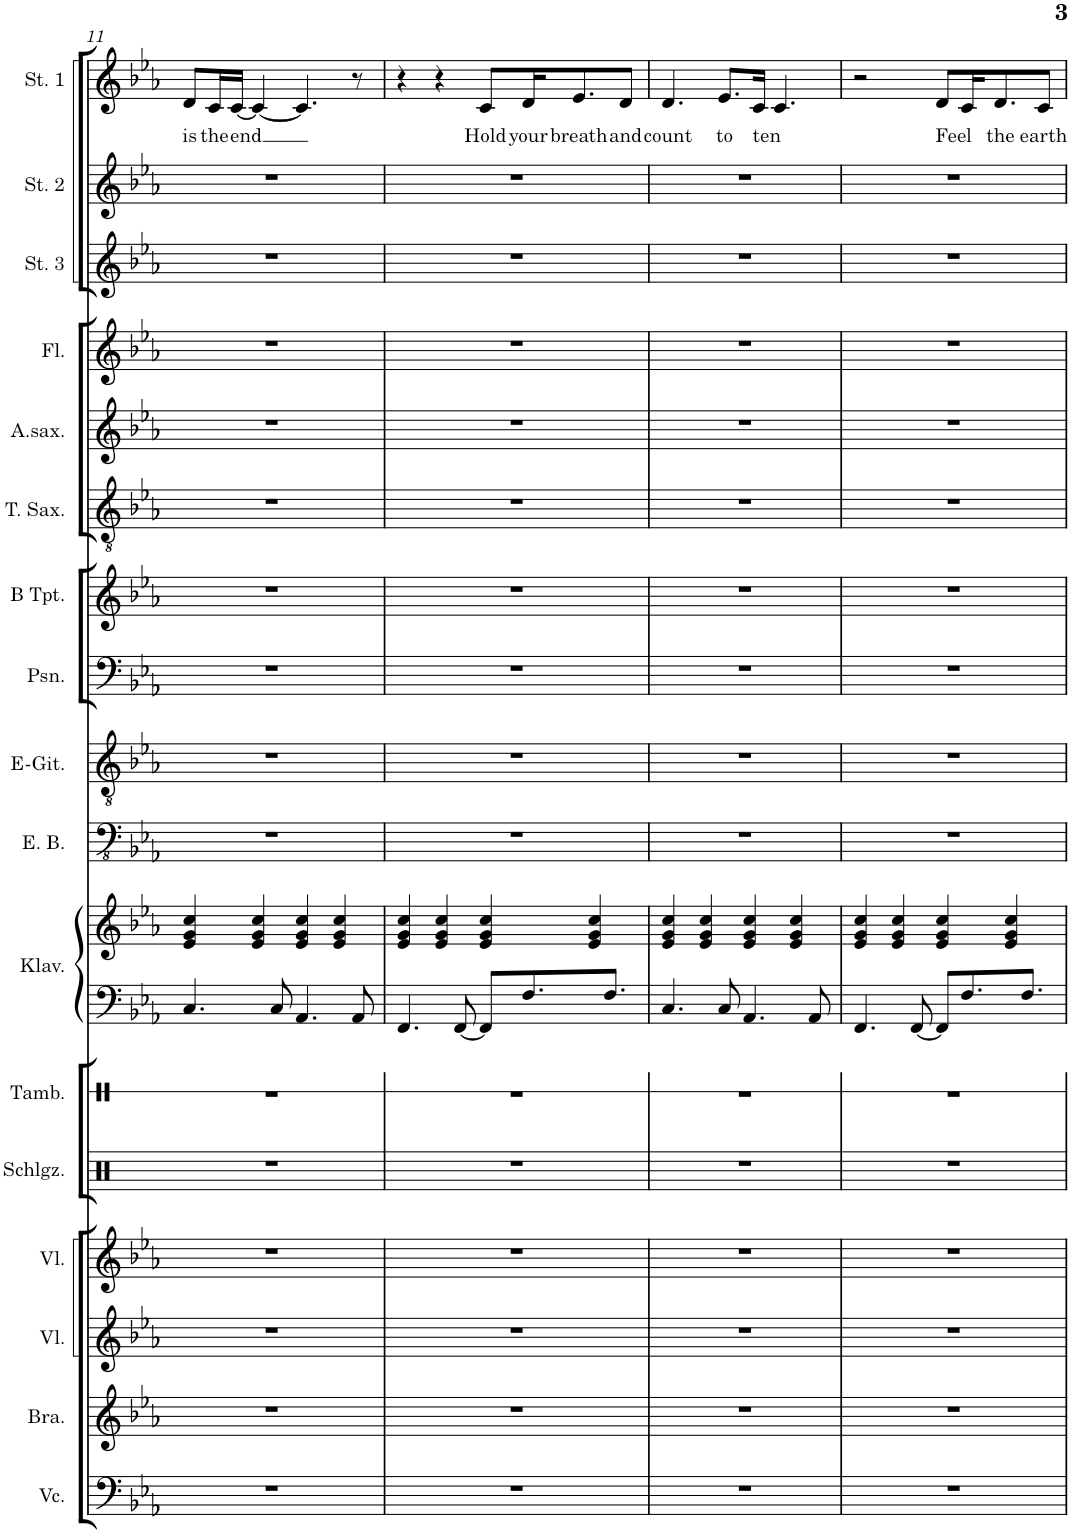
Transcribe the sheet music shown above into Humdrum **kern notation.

**kern	**kern	**kern	**kern	**kern	**kern	**kern	**kern	**kern	**kern	**kern	**kern	**kern	**kern	**kern	**kern	**kern	**kern	**text
*part17	*part16	*part15	*part14	*part13	*part12	*part11	*part11	*part10	*part9	*part8	*part7	*part6	*part5	*part4	*part3	*part2	*part1	*part1
*staff18	*staff17	*staff16	*staff15	*staff14	*staff13	*staff12	*staff11	*staff10	*staff9	*staff8	*staff7	*staff6	*staff5	*staff4	*staff3	*staff2	*staff1	*staff1
*I"Violoncello	*I"Bratsche	*I"Violine	*I"Violine	*I"Schlagzeug	*I"Tamburin	*I"Klavier	*	*I"Elektrischer Bass	*I"Elektrische Gitarre	*I"Posaune	*I"Trompete in B	*I"Tenorsaxophon	*I"Altsaxophon	*I"Flöte	*I"Stimme 3	*I"Stimme 2	*I"Stimme 1	*
*I'Vc.	*I'Bra.	*I'Vl.	*I'Vl.	*I'Schlgz.	*I'Tamb.	*I'Klav.	*	*I'E. B.	*I'E-Git.	*I'Psn.	*	*I'T. Sax.	*I'A.sax.	*I'Fl.	*I'St. 3	*I'St. 2	*I'St. 1	*
!!LO:PB:g=z
*clefF4	*clefG2	*clefG2	*clefG2	*clefX	*clefX	*clefF4	*clefG2	*clefFv4	*clefGv2	*clefF4	*clefG2	*clefGv2	*clefG2	*clefG2	*clefG2	*clefG2	*clefG2	*
*	*	*	*	*	*	*	*	*	*	*	*Trd1c2	*Trd8c14	*Trd5c9	*	*	*	*	*
*k[b-e-a-]	*k[b-e-a-]	*k[b-e-a-]	*k[b-e-a-]	*k[]	*k[]	*k[b-e-a-]	*k[b-e-a-]	*k[b-e-a-]	*k[b-e-a-]	*k[b-e-a-]	*k[b-e-a-]	*k[b-e-a-]	*k[b-e-a-]	*k[b-e-a-]	*k[b-e-a-]	*k[b-e-a-]	*k[b-e-a-]	*
*M4/4	*M4/4	*M4/4	*M4/4	*M4/4	*M4/4	*M4/4	*M4/4	*M4/4	*M4/4	*M4/4	*M4/4	*M4/4	*M4/4	*M4/4	*M4/4	*M4/4	*M4/4	*
=11	=11	=11	=11	=11	=11	=11	=11	=11	=11	=11	=11	=11	=11	=11	=11	=11	=11	=11
!	!	!	!	!	!	!	!	!	!	!	!	!	!	!	!	!	!	!LO:LY:b
1r	1r	1r	1r	1r	1r	4.C/	4e-/ 4g/ 4cc/	1r	1r	1r	1r	1r	1r	1r	1r	1r	8d/L	is
!	!	!	!	!	!	!	!	!	!	!	!	!	!	!	!	!	!	!LO:LY:b
.	.	.	.	.	.	.	.	.	.	.	.	.	.	.	.	.	16c/L	the
!	!	!	!	!	!	!	!	!	!	!	!	!	!	!	!	!	!	!LO:LY:b
.	.	.	.	.	.	.	.	.	.	.	.	.	.	.	.	.	[16c/JJ	end
.	.	.	.	.	.	.	4e-/ 4g/ 4cc/	.	.	.	.	.	.	.	.	.	4c/_	.
.	.	.	.	.	.	8C/	.	.	.	.	.	.	.	.	.	.	.	.
.	.	.	.	.	.	4.AA-/	4e-/ 4g/ 4cc/	.	.	.	.	.	.	.	.	.	4.c/]	.
.	.	.	.	.	.	.	4e-/ 4g/ 4cc/	.	.	.	.	.	.	.	.	.	.	.
.	.	.	.	.	.	8AA-/	.	.	.	.	.	.	.	.	.	.	8r	.
=12	=12	=12	=12	=12	=12	=12	=12	=12	=12	=12	=12	=12	=12	=12	=12	=12	=12	=12
1r	1r	1r	1r	1r	1r	4.FF/	4e-/ 4g/ 4cc/	1r	1r	1r	1r	1r	1r	1r	1r	1r	4r	.
.	.	.	.	.	.	.	4e-/ 4g/ 4cc/	.	.	.	.	.	.	.	.	.	4r	.
.	.	.	.	.	.	[8FF/	.	.	.	.	.	.	.	.	.	.	.	.
!	!	!	!	!	!	!	!	!	!	!	!	!	!	!	!	!	!	!LO:LY:b
.	.	.	.	.	.	8FF/L]	4e-/ 4g/ 4cc/	.	.	.	.	.	.	.	.	.	8c/L	Hold
!	!	!	!	!	!	!	!	!	!	!	!	!	!	!	!	!	!	!LO:LY:b
.	.	.	.	.	.	8.F/	.	.	.	.	.	.	.	.	.	.	16d/K	your
!	!	!	!	!	!	!	!	!	!	!	!	!	!	!	!	!	!	!LO:LY:b
.	.	.	.	.	.	.	.	.	.	.	.	.	.	.	.	.	8.e-/	breath
.	.	.	.	.	.	.	4e-/ 4g/ 4cc/	.	.	.	.	.	.	.	.	.	.	.
.	.	.	.	.	.	8.F/J	.	.	.	.	.	.	.	.	.	.	.	.
!	!	!	!	!	!	!	!	!	!	!	!	!	!	!	!	!	!	!LO:LY:b
.	.	.	.	.	.	.	.	.	.	.	.	.	.	.	.	.	8d/J	and
=13	=13	=13	=13	=13	=13	=13	=13	=13	=13	=13	=13	=13	=13	=13	=13	=13	=13	=13
!	!	!	!	!	!	!	!	!	!	!	!	!	!	!	!	!	!	!LO:LY:b
1r	1r	1r	1r	1r	1r	4.C/	4e-/ 4g/ 4cc/	1r	1r	1r	1r	1r	1r	1r	1r	1r	4.d/	count
.	.	.	.	.	.	.	4e-/ 4g/ 4cc/	.	.	.	.	.	.	.	.	.	.	.
!	!	!	!	!	!	!	!	!	!	!	!	!	!	!	!	!	!	!LO:LY:b
.	.	.	.	.	.	8C/	.	.	.	.	.	.	.	.	.	.	8.e-/L	to
.	.	.	.	.	.	4.AA-/	4e-/ 4g/ 4cc/	.	.	.	.	.	.	.	.	.	.	.
!	!	!	!	!	!	!	!	!	!	!	!	!	!	!	!	!	!	!LO:LY:b
.	.	.	.	.	.	.	.	.	.	.	.	.	.	.	.	.	16c/Jk	ten
.	.	.	.	.	.	.	.	.	.	.	.	.	.	.	.	.	4.c/	.
.	.	.	.	.	.	.	4e-/ 4g/ 4cc/	.	.	.	.	.	.	.	.	.	.	.
.	.	.	.	.	.	8AA-/	.	.	.	.	.	.	.	.	.	.	.	.
=14	=14	=14	=14	=14	=14	=14	=14	=14	=14	=14	=14	=14	=14	=14	=14	=14	=14	=14
1r	1r	1r	1r	1r	1r	4.FF/	4e-/ 4g/ 4cc/	1r	1r	1r	1r	1r	1r	1r	1r	1r	2r	.
.	.	.	.	.	.	.	4e-/ 4g/ 4cc/	.	.	.	.	.	.	.	.	.	.	.
.	.	.	.	.	.	[8FF/	.	.	.	.	.	.	.	.	.	.	.	.
!	!	!	!	!	!	!	!	!	!	!	!	!	!	!	!	!	!	!LO:LY:b
.	.	.	.	.	.	8FF/L]	4e-/ 4g/ 4cc/	.	.	.	.	.	.	.	.	.	8d/L	Feel
.	.	.	.	.	.	8.F/	.	.	.	.	.	.	.	.	.	.	16c/K	.
!	!	!	!	!	!	!	!	!	!	!	!	!	!	!	!	!	!	!LO:LY:b
.	.	.	.	.	.	.	.	.	.	.	.	.	.	.	.	.	8.d/	the
.	.	.	.	.	.	.	4e-/ 4g/ 4cc/	.	.	.	.	.	.	.	.	.	.	.
.	.	.	.	.	.	8.F/J	.	.	.	.	.	.	.	.	.	.	.	.
!	!	!	!	!	!	!	!	!	!	!	!	!	!	!	!	!	!	!LO:LY:b
.	.	.	.	.	.	.	.	.	.	.	.	.	.	.	.	.	8c/J	earth
=	=	=	=	=	=	=	=	=	=	=	=	=	=	=	=	=	=	=
*-	*-	*-	*-	*-	*-	*-	*-	*-	*-	*-	*-	*-	*-	*-	*-	*-	*-	*-
